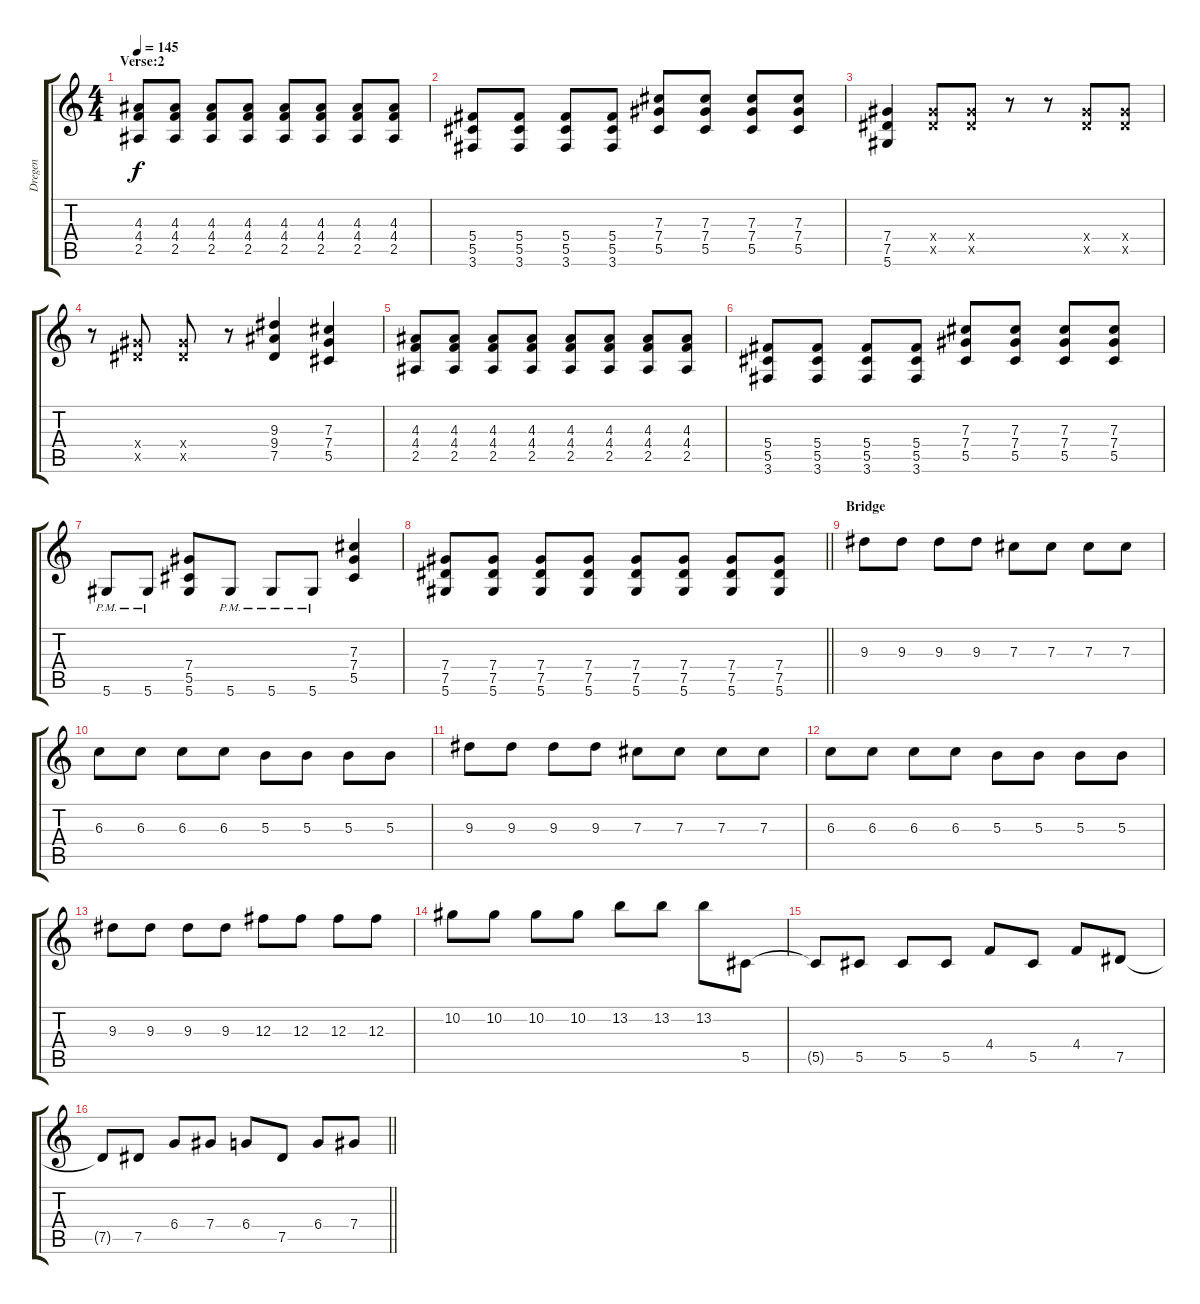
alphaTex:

\track ("Dregen" "Dregen") {instrument overdrivenguitar}
\staff {score tabs}
\tuning (Eb4 Bb3 Gb3 Db3 Ab2 Eb2) {hide}
\ts (4 4)
\section ("" "Verse:2")
\tempo 145
\clef g2
\ks c
(4.3 4.4 2.5).8{dy f} (4.3 4.4 2.5).8 (4.3 4.4 2.5).8 (4.3 4.4 2.5).8 (4.3 4.4 2.5).8 (4.3 4.4 2.5).8 (4.3 4.4 2.5).8 (4.3 4.4 2.5).8 |
(5.4 5.5 3.6).8 (5.4 5.5 3.6).8 (5.4 5.5 3.6).8 (5.4 5.5 3.6).8 (7.3 7.4 5.5).8 (7.3 7.4 5.5).8 (7.3 7.4 5.5).8 (7.3 7.4 5.5).8 |
(7.4 7.5 5.6).4 (7.4{x} 7.5{x}).8 (7.4{x} 7.5{x}).8 r.8 r.8 (7.4{x} 7.5{x}).8 (7.4{x} 7.5{x}).8 |
r.8 (7.4{x} 7.5{x}).8 (7.4{x} 7.5{x}).8 r.8 (9.3 9.4 7.5).4 (7.3 7.4 5.5).4 |
(4.3 4.4 2.5).8 (4.3 4.4 2.5).8 (4.3 4.4 2.5).8 (4.3 4.4 2.5).8 (4.3 4.4 2.5).8 (4.3 4.4 2.5).8 (4.3 4.4 2.5).8 (4.3 4.4 2.5).8 |
(5.4 5.5 3.6).8 (5.4 5.5 3.6).8 (5.4 5.5 3.6).8 (5.4 5.5 3.6).8 (7.3 7.4 5.5).8 (7.3 7.4 5.5).8 (7.3 7.4 5.5).8 (7.3 7.4 5.5).8 |
5.6{pm}.8 5.6{pm}.8 (7.4 5.5 5.6).8 5.6{pm}.8 5.6{pm}.8 5.6{pm}.8 (7.3 7.4 5.5).4 |
\barLineRight lightlight
(7.4 7.5 5.6).8 (7.4 7.5 5.6).8 (7.4 7.5 5.6).8 (7.4 7.5 5.6).8 (7.4 7.5 5.6).8 (7.4 7.5 5.6).8 (7.4 7.5 5.6).8 (7.4 7.5 5.6).8 |
\section ("" "Bridge")
9.3.8 9.3.8 9.3.8 9.3.8 7.3.8 7.3.8 7.3.8 7.3.8 |
6.3.8 6.3.8 6.3.8 6.3.8 5.3.8 5.3.8 5.3.8 5.3.8 |
9.3.8 9.3.8 9.3.8 9.3.8 7.3.8 7.3.8 7.3.8 7.3.8 |
6.3.8 6.3.8 6.3.8 6.3.8 5.3.8 5.3.8 5.3.8 5.3.8 |
9.3.8 9.3.8 9.3.8 9.3.8 12.3.8 12.3.8 12.3.8 12.3.8 |
10.2.8 10.2.8 10.2.8 10.2.8 13.2.8 13.2.8 13.2.8 5.5.8 |
5.5{t}.8 5.5.8 5.5.8 5.5.8 4.4.8 5.5.8 4.4.8 7.5.8 |
\barLineRight lightlight
7.5{t}.8 7.5.8 6.4.8 7.4.8 6.4.8 7.5.8 6.4.8 7.4.8
